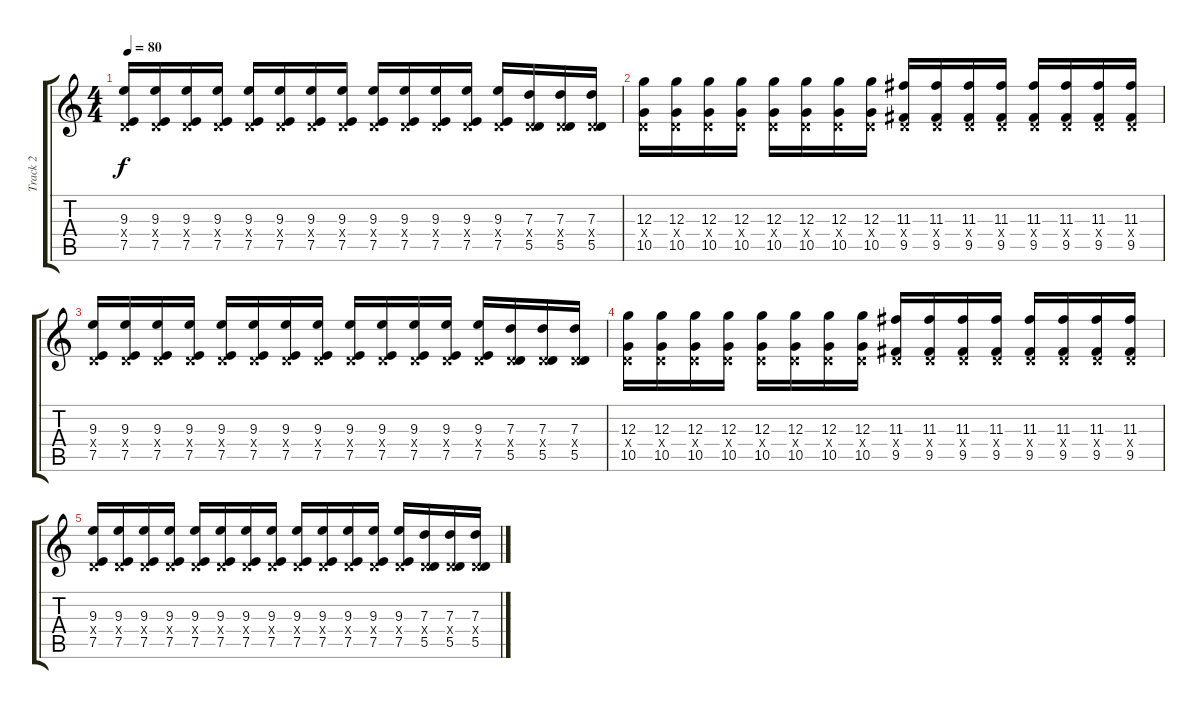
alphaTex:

\track ("Track 2" "Track 2") {instrument overdrivenguitar}
\staff {score tabs}
\tuning (E4 B3 G3 D3 A2 E2) {hide}
\ts (4 4)
\tempo 80
\clef g2
\ks c
(9.3 0.4{x} 7.5).16{dy f} (9.3 0.4{x} 7.5).16 (9.3 0.4{x} 7.5).16 (9.3 0.4{x} 7.5).16 (9.3 0.4{x} 7.5).16 (9.3 0.4{x} 7.5).16 (9.3 0.4{x} 7.5).16 (9.3 0.4{x} 7.5).16 (9.3 0.4{x} 7.5).16 (9.3 0.4{x} 7.5).16 (9.3 0.4{x} 7.5).16 (9.3 0.4{x} 7.5).16 (9.3 0.4{x} 7.5).16 (7.3 0.4{x} 5.5).16 (7.3 0.4{x} 5.5).16 (7.3 0.4{x} 5.5).16 |
(12.3 0.4{x} 10.5).16 (12.3 0.4{x} 10.5).16 (12.3 0.4{x} 10.5).16 (12.3 0.4{x} 10.5).16 (12.3 0.4{x} 10.5).16 (12.3 0.4{x} 10.5).16 (12.3 0.4{x} 10.5).16 (12.3 0.4{x} 10.5).16 (11.3 0.4{x} 9.5).16 (11.3 0.4{x} 9.5).16 (11.3 0.4{x} 9.5).16 (11.3 0.4{x} 9.5).16 (11.3 0.4{x} 9.5).16 (11.3 0.4{x} 9.5).16 (11.3 0.4{x} 9.5).16 (11.3 0.4{x} 9.5).16 |
(9.3 0.4{x} 7.5).16 (9.3 0.4{x} 7.5).16 (9.3 0.4{x} 7.5).16 (9.3 0.4{x} 7.5).16 (9.3 0.4{x} 7.5).16 (9.3 0.4{x} 7.5).16 (9.3 0.4{x} 7.5).16 (9.3 0.4{x} 7.5).16 (9.3 0.4{x} 7.5).16 (9.3 0.4{x} 7.5).16 (9.3 0.4{x} 7.5).16 (9.3 0.4{x} 7.5).16 (9.3 0.4{x} 7.5).16 (7.3 0.4{x} 5.5).16 (7.3 0.4{x} 5.5).16 (7.3 0.4{x} 5.5).16 |
(12.3 0.4{x} 10.5).16 (12.3 0.4{x} 10.5).16 (12.3 0.4{x} 10.5).16 (12.3 0.4{x} 10.5).16 (12.3 0.4{x} 10.5).16 (12.3 0.4{x} 10.5).16 (12.3 0.4{x} 10.5).16 (12.3 0.4{x} 10.5).16 (11.3 0.4{x} 9.5).16 (11.3 0.4{x} 9.5).16 (11.3 0.4{x} 9.5).16 (11.3 0.4{x} 9.5).16 (11.3 0.4{x} 9.5).16 (11.3 0.4{x} 9.5).16 (11.3 0.4{x} 9.5).16 (11.3 0.4{x} 9.5).16 |
(9.3 0.4{x} 7.5).16 (9.3 0.4{x} 7.5).16 (9.3 0.4{x} 7.5).16 (9.3 0.4{x} 7.5).16 (9.3 0.4{x} 7.5).16 (9.3 0.4{x} 7.5).16 (9.3 0.4{x} 7.5).16 (9.3 0.4{x} 7.5).16 (9.3 0.4{x} 7.5).16 (9.3 0.4{x} 7.5).16 (9.3 0.4{x} 7.5).16 (9.3 0.4{x} 7.5).16 (9.3 0.4{x} 7.5).16 (7.3 0.4{x} 5.5).16 (7.3 0.4{x} 5.5).16 (7.3 0.4{x} 5.5).16
